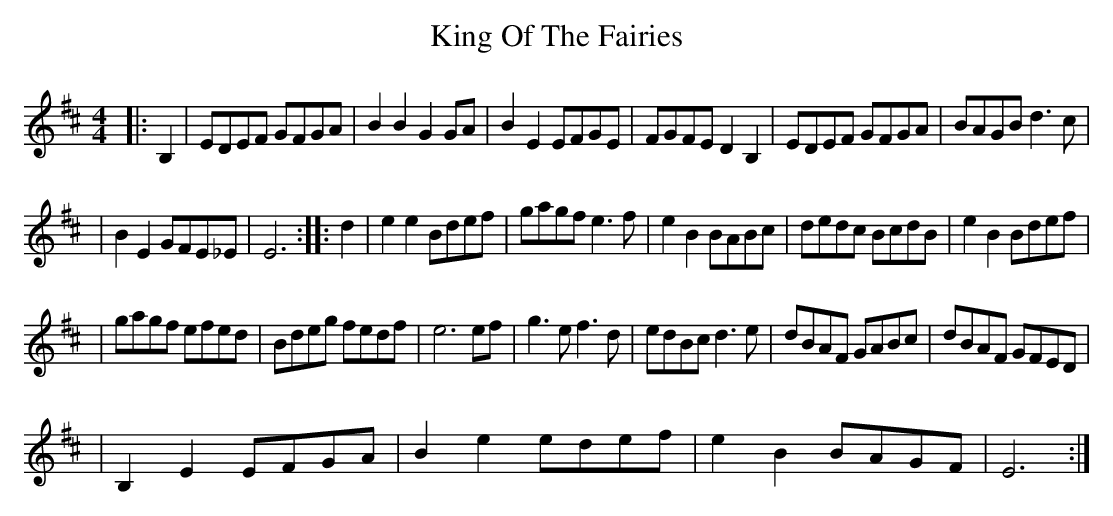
X:1
T: King Of The Fairies
M: 4/4
L: 1/8
K: Edor
|:B,2|EDEF GFGA|B2B2 G2GA|B2E2 EFGE|FGFE D2B,2|EDEF GFGA|BAGB d3c|
| B2E2 GFE_E|E6 :| |:d2|e2e2 Bdef|gagf e3f|e2B2 BABc|dedc BcdB|e2B2 Bdef|
|gagf efed|Bdeg fedf|e6 ef|g3e f3d|edBc d3e|dBAF GABc|dBAF GFED|
|B,2E2 EFGA|B2e2 edef|e2B2 BAGF|E6:|
